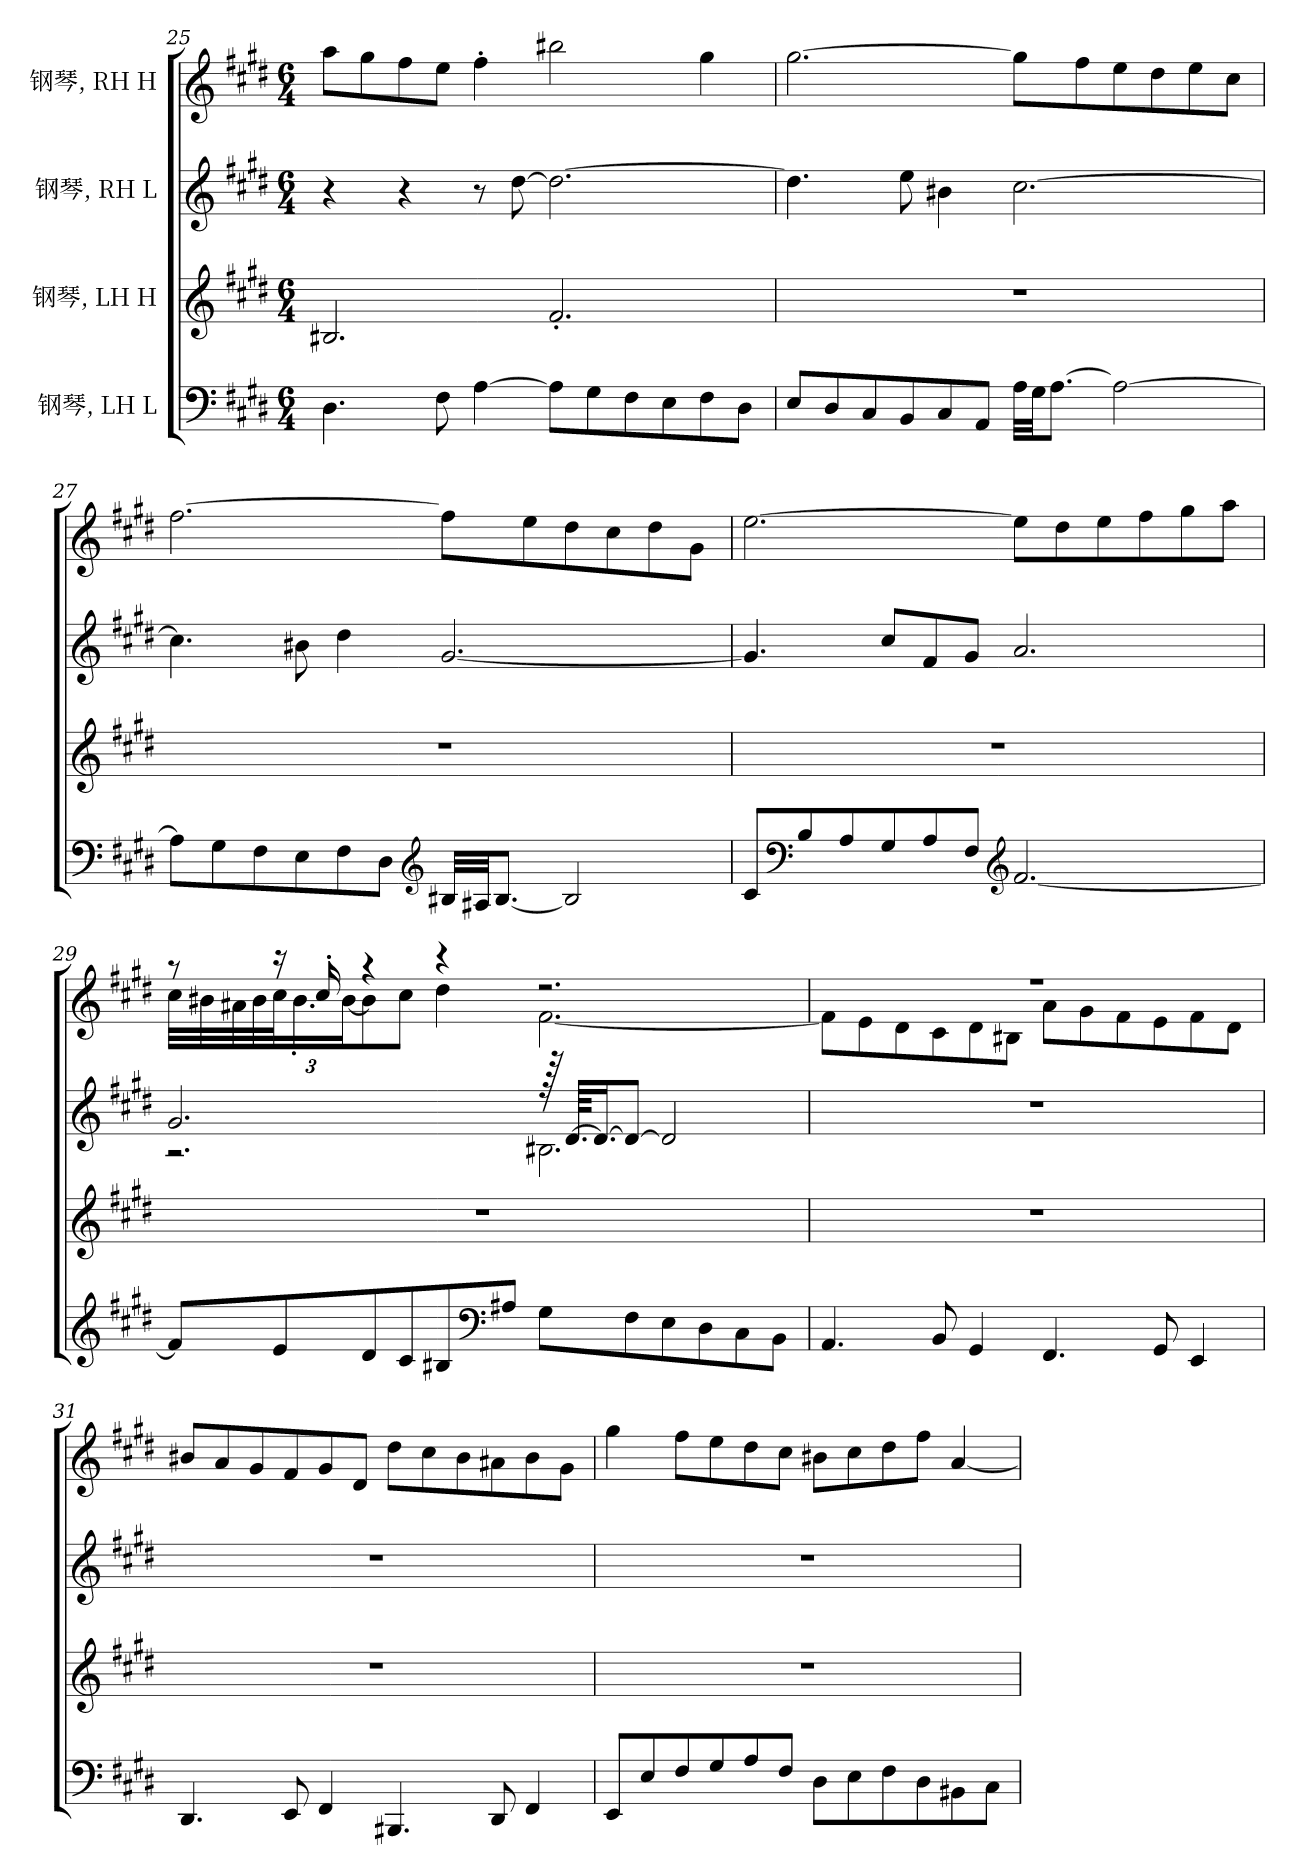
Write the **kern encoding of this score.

**kern	**kern	**kern	**kern
*part4	*part3	*part2	*part1
*staff4	*staff3	*staff2	*staff1
*I"钢琴, LH L	*I"钢琴, LH H	*I"钢琴, RH L	*I"钢琴, RH H
*clefF4	*clefG2	*clefG2	*clefG2
*k[f#c#g#d#]	*k[f#c#g#d#]	*k[f#c#g#d#]	*k[f#c#g#d#]
*M6/4	*M6/4	*M6/4	*M6/4
=25	=25	=25	=25
4.D#\	2.B#X/	4r	8aa\L
.	.	.	8gg#\
.	.	4r	8ff#\
8F#\	.	.	8ee\J
[4A\	.	8r	4ff#'\
.	.	[8dd#\	.
8A\L]	2.f#'/	2.dd#\_	2bb#X\
8G#\	.	.	.
8F#\	.	.	.
8E\	.	.	.
8F#\	.	.	4gg#\
8D#\J	.	.	.
=26	=26	=26	=26
8E/L	1.r	4.dd#\]	[2.gg#\
8D#/	.	.	.
8C#/	.	.	.
8BB/	.	8ee\	.
8C#/	.	4b#X\	.
8AA/J	.	.	.
32A\LLL	.	[2.cc#\	8gg#\L]
32G#\JJ	.	.	.
[8.A\J	.	.	.
.	.	.	8ff#\
2A\_	.	.	8ee\
.	.	.	8dd#\
.	.	.	8ee\
.	.	.	8cc#\J
!!LO:PB:g=z
=27	=27	=27	=27
8A\L]	1.r	4.cc#\]	[2.ff#\
8G#\	.	.	.
8F#\	.	.	.
8E\	.	8b#X\	.
8F#\	.	4dd#\	.
8D#\J	.	.	.
*clefG2	*	*	*
32B#X/LLL	.	[2.g#/	8ff#\L]
32A#X/JJ	.	.	.
[8.B#/J	.	.	.
.	.	.	8ee\
2B#/]	.	.	8dd#\
.	.	.	8cc#\
.	.	.	8dd#\
.	.	.	8g#\J
=28	=28	=28	=28
8c#/L	1.r	4.g#/]	[2.ee\
*clefF4	*	*	*
8B/	.	.	.
8A/	.	.	.
8G#/	.	8cc#/L	.
8A/	.	8f#/	.
8F#/J	.	8g#/J	.
*clefG2	*	*	*
[2.f#/	.	2.a/	8ee\L]
.	.	.	8dd#\
.	.	.	8ee\
.	.	.	8ff#\
.	.	.	8gg#\
.	.	.	8aa\J
!!LO:LB:g=z
=29	=29	=29	=29
*	*	*^	*^
8f#/L]	1.r	2.g#/	2.r	8r	32cc#\LLL
.	.	.	.	.	32b#X\
.	.	.	.	.	32a#X\
.	.	.	.	.	32b#\
*	*	*	*	*	*Xbrackettup
8e/	.	.	.	16r	48cc#\J
.	.	.	.	.	24.b#'\
.	.	.	.	16cc#'/	.
.	.	.	.	.	[24b#\J
8d#/	.	.	.	4r	8b#\]
8c#/	.	.	.	.	8cc#\J
8B#X/	.	.	.	4r	4dd#\
*clefF4	*	*	*	*	*
8A#X/J	.	.	.	.	.
8G#\L	.	128r	2.B#X\	2.r	[2.f#\
.	.	[64.d#/KKLL	.	.	.
.	.	16.d#/J_	.	.	.
8F#\	.	8d#/J_	.	.	.
8E\	.	2d#/]	.	.	.
8D#\	.	.	.	.	.
8C#\	.	.	.	.	.
8BB\J	.	.	.	.	.
*	*	*v	*v	*	*
!!LO:LB:g=z	!!
=30	=30	=30	=30	=30
4.AA/	1.r	1.r	1.r	8f#\L]
.	.	.	.	8e\
.	.	.	.	8d#\
8BB/	.	.	.	8c#\
4GG#/	.	.	.	8d#\
.	.	.	.	8B#X\J
4.FF#/	.	.	.	8a\L
.	.	.	.	8g#\
.	.	.	.	8f#\
8GG#/	.	.	.	8e\
4EE/	.	.	.	8f#\
.	.	.	.	8d#\J
*	*	*	*v	*v
=31	=31	=31	=31
4.DD#/	1.r	1.r	8b#X/L
.	.	.	8a/
.	.	.	8g#/
8EE/	.	.	8f#/
4FF#/	.	.	8g#/
.	.	.	8d#/J
4.BBB#X/	.	.	8dd#\L
.	.	.	8cc#\
.	.	.	8b#\
8DD#/	.	.	8a#X\
4FF#/	.	.	8b#\
.	.	.	8g#\J
=32	=32	=32	=32
8EE/L	1.r	1.r	4gg#\
8E/	.	.	.
8F#/	.	.	8ff#\L
8G#/	.	.	8ee\
8A/	.	.	8dd#\
8F#/J	.	.	8cc#\J
8D#\L	.	.	8b#X\L
8E\	.	.	8cc#\
8F#\	.	.	8dd#\
8D#\	.	.	8ff#\J
8BB#X\	.	.	[4a/
8C#\J	.	.	.
=	=	=	=
*-	*-	*-	*-
